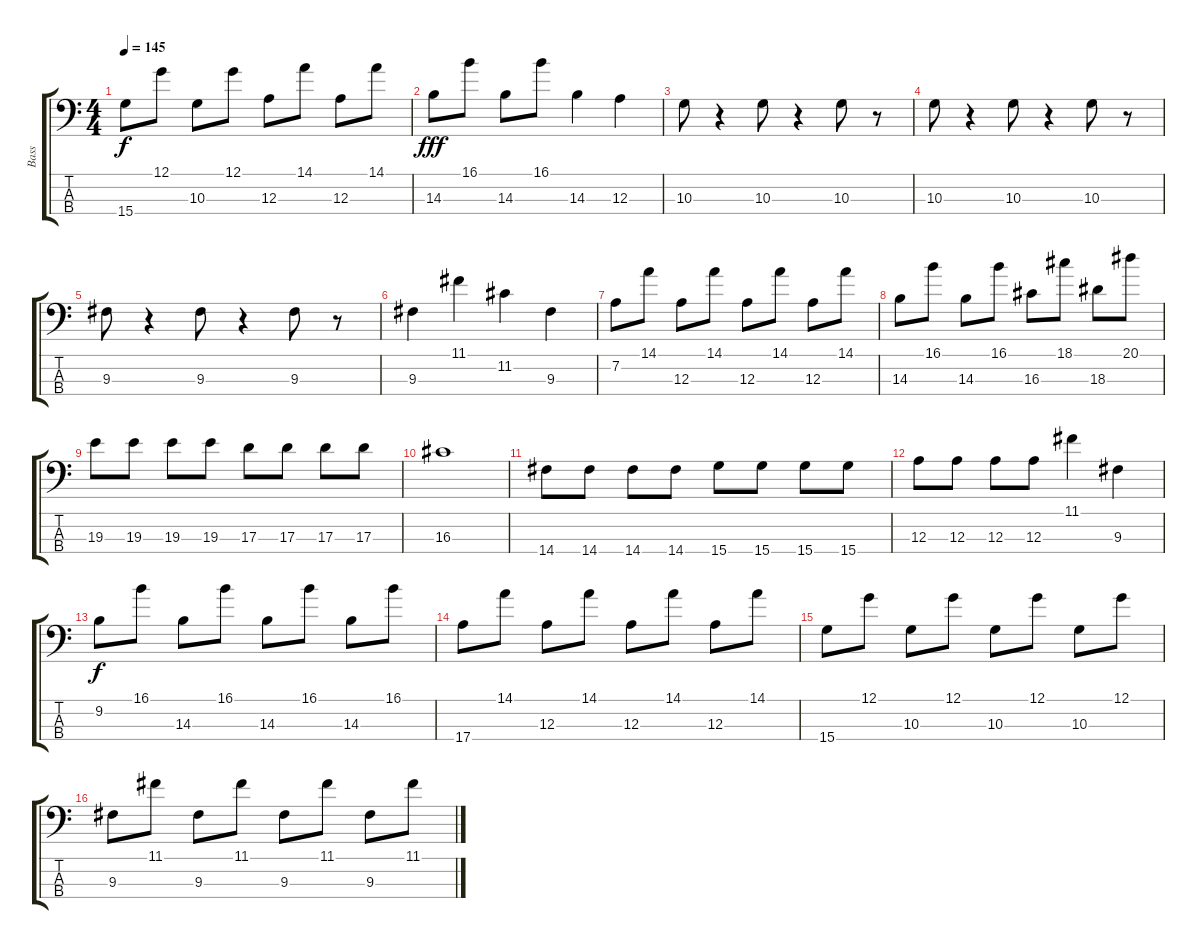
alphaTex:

\track ("Bass" "Bass") {instrument electricbassfinger}
\staff {score tabs}
\tuning (G2 D2 A1 E1) {hide}
\ts (4 4)
\tempo 145
\clef f4
\ks c
15.4.8{dy f} 12.1.8 10.3.8 12.1.8 12.3.8 14.1.8 12.3.8 14.1.8 |
14.3.8{dy fff} 16.1.8 14.3.8 16.1.8 14.3.4 12.3.4 |
10.3.8 r.4 10.3.8 r.4 10.3.8 r.8 |
10.3.8 r.4 10.3.8 r.4 10.3.8 r.8 |
9.3.8 r.4 9.3.8 r.4 9.3.8 r.8 |
9.3.4 11.1.4 11.2.4 9.3.4 |
7.2.8 14.1.8 12.3.8 14.1.8 12.3.8 14.1.8 12.3.8 14.1.8 |
14.3.8 16.1.8 14.3.8 16.1.8 16.3.8 18.1.8 18.3.8 20.1.8 |
19.3.8 19.3.8 19.3.8 19.3.8 17.3.8 17.3.8 17.3.8 17.3.8 |
16.3.1 |
14.4.8 14.4.8 14.4.8 14.4.8 15.4.8 15.4.8 15.4.8 15.4.8 |
12.3.8 12.3.8 12.3.8 12.3.8 11.1.4 9.3.4 |
9.2.8{dy f} 16.1.8 14.3.8 16.1.8 14.3.8 16.1.8 14.3.8 16.1.8 |
17.4.8 14.1.8 12.3.8 14.1.8 12.3.8 14.1.8 12.3.8 14.1.8 |
15.4.8 12.1.8 10.3.8 12.1.8 10.3.8 12.1.8 10.3.8 12.1.8 |
9.3.8 11.1.8 9.3.8 11.1.8 9.3.8 11.1.8 9.3.8 11.1.8
